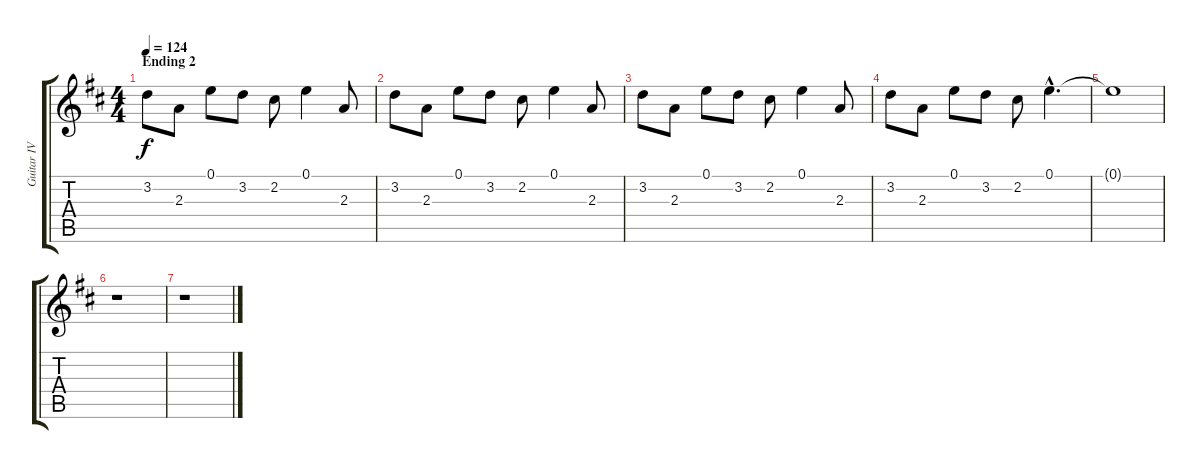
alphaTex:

\track ("Guitar IV (Jun)" "Guitar IV ") {instrument distortionguitar}
\staff {score tabs}
\tuning (E4 B3 G3 D3 A2 E2) {hide}
\ts (4 4)
\section ("" "Ending 2")
\tempo 124
\clef g2
\ks d
3.2.8{dy f} 2.3.8 0.1.8 3.2.8 2.2.8 0.1.4 2.3.8 |
3.2.8 2.3.8 0.1.8 3.2.8 2.2.8 0.1.4 2.3.8 |
3.2.8 2.3.8 0.1.8 3.2.8 2.2.8 0.1.4 2.3.8 |
3.2.8 2.3.8 0.1.8 3.2.8 2.2.8 0.1{hac}.4{d} |
0.1{t}.1 |
r.1 |
r.1
